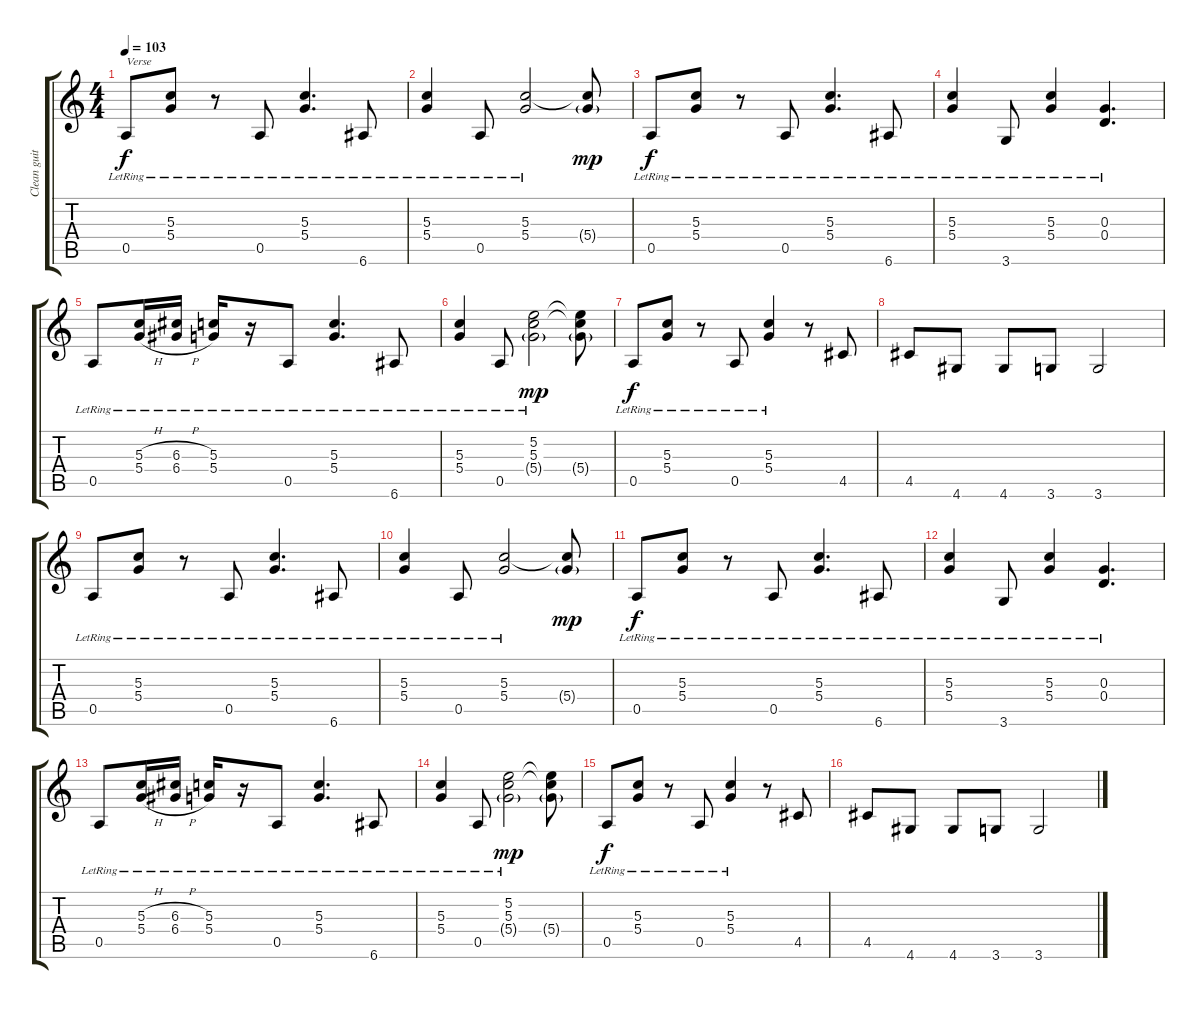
\track ("Clean guitar 1" "Clean guit") {instrument electricguitarclean}
\staff {score tabs}
\tuning (E4 B3 G3 D3 A2 E2) {hide}
\ts (4 4)
\tempo 103
\clef g2
\ks c
0.5{lr}.8{txt "Verse" dy f} (5.3{lr} 5.4{lr}).8 r.8 0.5{lr}.8 (5.3{lr} 5.4{lr}).4{d} 6.6{lr}.8 |
(5.3{lr} 5.4{lr}).4 0.5{lr}.8 (5.3{lr} 5.4{lr}).2 (5.3{t} 5.4{g}).8{dy mp} |
0.5{lr}.8{dy f} (5.3{lr} 5.4{lr}).8 r.8 0.5{lr}.8 (5.3{lr} 5.4{lr}).4{d} 6.6{lr}.8 |
(5.3{lr} 5.4{lr}).4 3.6{lr}.8 (5.3{lr} 5.4{lr}).4 (0.3{lr} 0.4{lr}).4{d} |
0.5{lr}.8 (5.3{h lr} 5.4{h lr}).16 (6.3{h lr} 6.4{h lr}).16 (5.3{lr} 5.4{lr}).16 r.16 0.5{lr}.8 (5.3{lr} 5.4{lr}).4{d} 6.6{lr}.8 |
(5.3{lr} 5.4{lr}).4 0.5{lr}.8 (5.2 5.3{lr} 5.4{g lr}).2{dy mp} (5.2{t} 5.3{t} 5.4{g}).8 |
0.5{lr}.8{dy f} (5.3{lr} 5.4{lr}).8 r.8 0.5{lr}.8 (5.3{lr} 5.4{lr}).4 r.8 4.5.8 |
4.5.8 4.6.8 4.6.8 3.6.8 3.6.2 |
0.5{lr}.8 (5.3{lr} 5.4{lr}).8 r.8 0.5{lr}.8 (5.3{lr} 5.4{lr}).4{d} 6.6{lr}.8 |
(5.3{lr} 5.4{lr}).4 0.5{lr}.8 (5.3{lr} 5.4{lr}).2 (5.3{t} 5.4{g}).8{dy mp} |
0.5{lr}.8{dy f} (5.3{lr} 5.4{lr}).8 r.8 0.5{lr}.8 (5.3{lr} 5.4{lr}).4{d} 6.6{lr}.8 |
(5.3{lr} 5.4{lr}).4 3.6{lr}.8 (5.3{lr} 5.4{lr}).4 (0.3{lr} 0.4{lr}).4{d} |
0.5{lr}.8 (5.3{h lr} 5.4{h lr}).16 (6.3{h lr} 6.4{h lr}).16 (5.3{lr} 5.4{lr}).16 r.16 0.5{lr}.8 (5.3{lr} 5.4{lr}).4{d} 6.6{lr}.8 |
(5.3{lr} 5.4{lr}).4 0.5{lr}.8 (5.2 5.3{lr} 5.4{g lr}).2{dy mp} (5.2{t} 5.3{t} 5.4{g}).8 |
0.5{lr}.8{dy f} (5.3{lr} 5.4{lr}).8 r.8 0.5{lr}.8 (5.3{lr} 5.4{lr}).4 r.8 4.5.8 |
4.5.8 4.6.8 4.6.8 3.6.8 3.6.2
